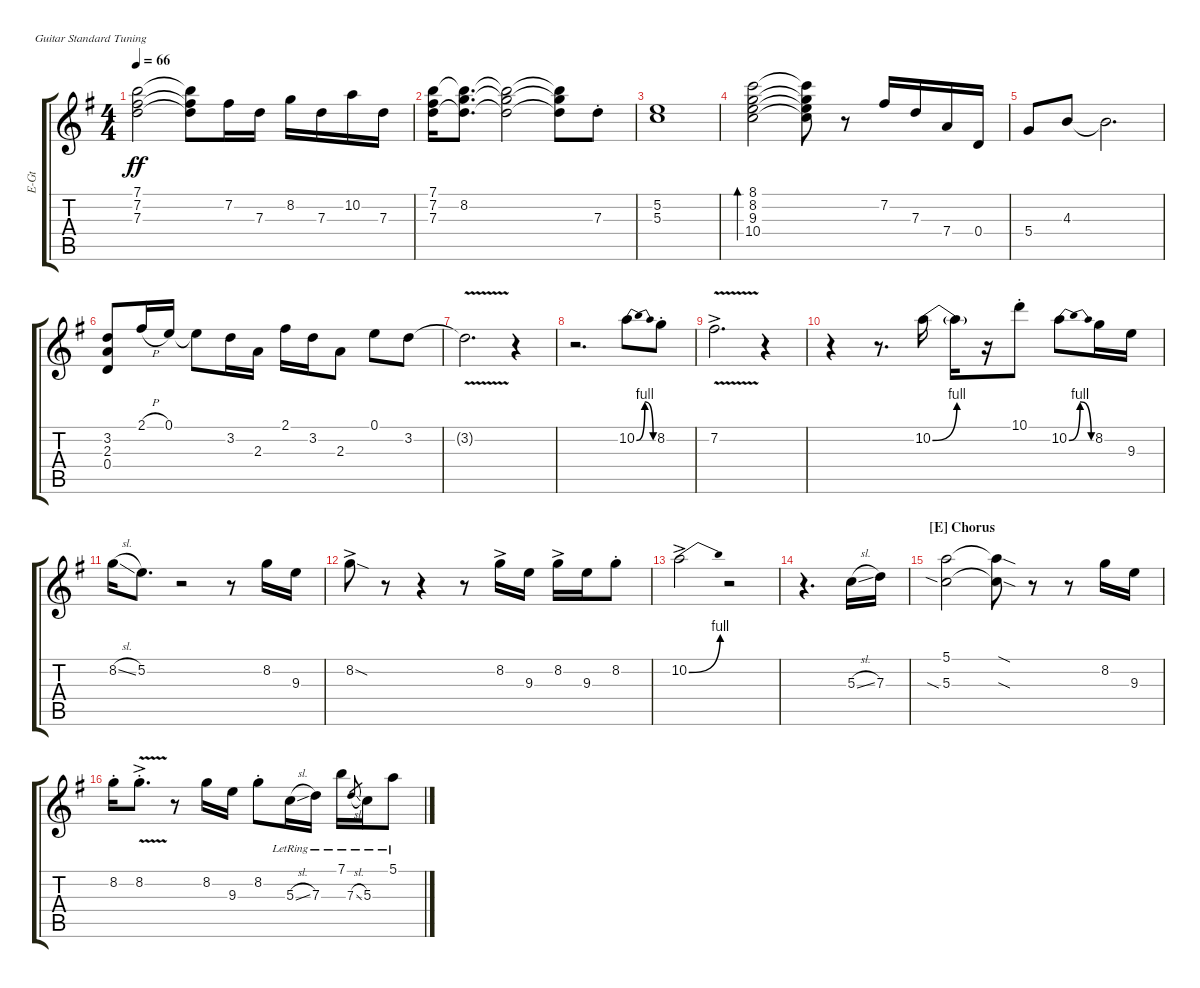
\defaultSystemsLayout 4
\bracketExtendMode groupsimilarinstruments
\otherSystemsTrackNameOrientation horizontal
\track ("Electric Guitar" "E-Gt") {solo instrument electricguitarclean}
\staff {score tabs}
\tuning (E4 B3 G3 D3 A2 E2)
\ts (4 4)
\tempo 66
\clef g2
\ks g
(7.1 7.2 7.3).2{dy ff} (7.1{t} 7.2{t} 7.3{t}).8 7.2.16 7.3.16 8.2.16 7.3.16 10.2.16 7.3.16 |
(7.1 7.2 7.3).16 (7.1{t} 8.2 7.3{t}).8{d} (7.1{t} 8.2{t} 7.3{t}).2 (7.1{t} 8.2{t} 7.3{t}).8 7.3{st}.8 |
(5.2 5.3).1 |
(8.1 8.2 9.3 10.4).2{bd 92} (8.1{t} 8.2{t} 9.3{t} 10.4{t}).8 r.8 7.2.16 7.3.16 7.4.16 0.4.16 |
5.4.8 4.3.8 4.3{t}.2{d} |
(3.2 2.3 0.4).8 2.1{h}.16 0.1.16 0.1{t}.8 3.2.16 2.3.16 2.1.16 3.2.16 2.3.8 0.1.8 3.2.8 |
3.2{v t}.2{d} r.4 |
r.2{d} 10.2{be (bendrelease 0 0 10.2 4 20.4 4 30 0)}.8 8.2{st}.8 |
7.2{v ac}.2{d} r.4 |
r.4 r.8{d} 10.2{be (bend 0 0 15 4)}.16 10.2{be (hold 0 0 60 0) t}.16 r.16 10.1{st}.8 10.2{be (bendrelease 0 0 10.2 4 20.4 4 30 0)}.8 8.2.16 9.3.16 |
8.2{sl}.16 5.2.8{d} r.2 r.8 8.2.16 9.3.16 |
8.2{sod ac}.8 r.8 r.4 r.8 8.2{ac}.16 9.3.16 8.2{ac}.16 9.3.16 8.2{st}.8 |
10.2{be (bend 0 0 15 4) ac}.2 r.2 |
r.4{d} 5.3{sl}.16 7.3.16 |
\section ("E" "Chorus")
(5.1 5.3{sia}).2 (5.3{sod t} 5.1{sod t}).8 r.8 r.8 8.2.16 9.3.16 |
8.2{st}.16 8.2{v ac st}.8{d} r.8 8.2.16 9.3.16 8.2{st}.8 5.3{sl lr}.16{beam merge} 7.3{lr}.16 7.1{lr}.16 7.3{sl lr}.8{gr} 5.3{lr}.16 5.1{lr}.8
